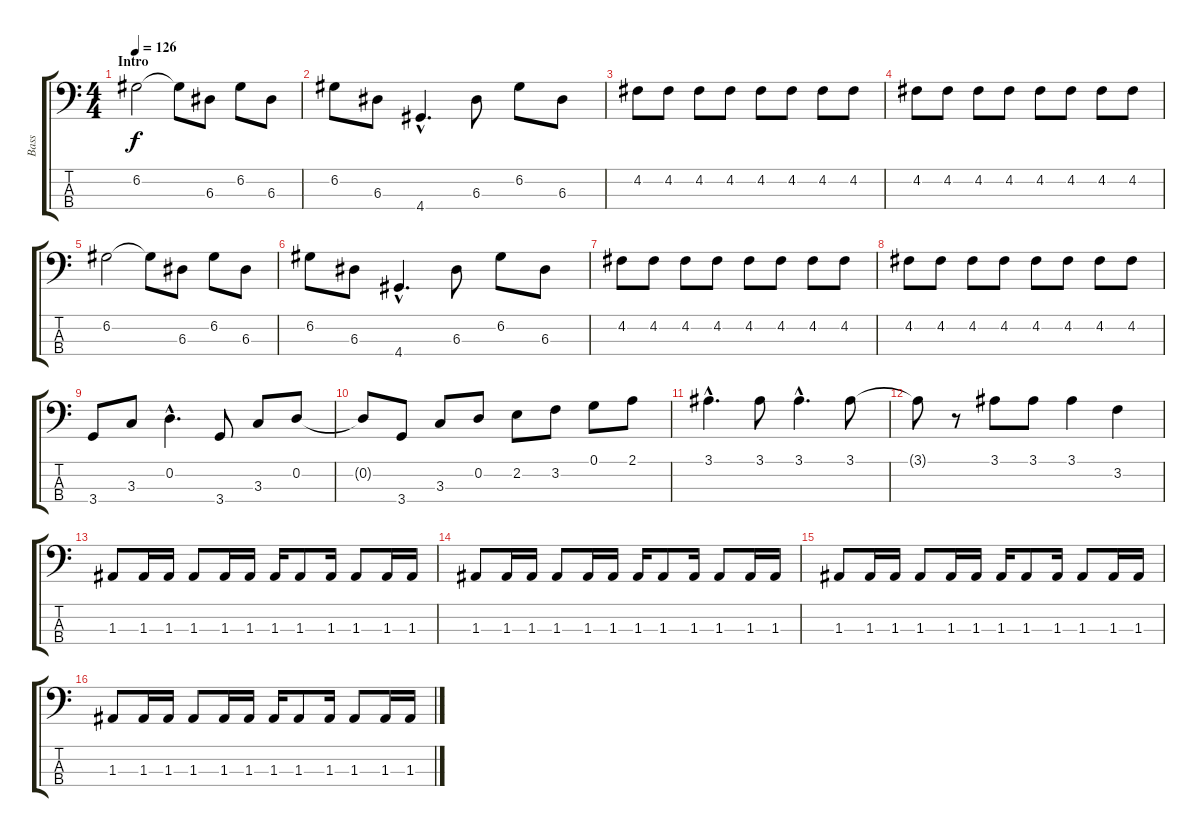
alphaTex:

\track ("Bass" "Bass") {instrument electricbassfinger}
\staff {score tabs}
\tuning (G2 D2 A1 E1) {hide}
\ts (4 4)
\section ("" "Intro")
\tempo 126
\clef f4
\ks c
6.2.2{dy f instrument electricbassfinger} 6.2{t}.8 6.3.8 6.2.8 6.3.8 |
6.2.8 6.3.8 4.4{hac}.4{d} 6.3.8 6.2.8 6.3.8 |
4.2.8 4.2.8 4.2.8 4.2.8 4.2.8 4.2.8 4.2.8 4.2.8 |
4.2.8 4.2.8 4.2.8 4.2.8 4.2.8 4.2.8 4.2.8 4.2.8 |
6.2.2 6.2{t}.8 6.3.8 6.2.8 6.3.8 |
6.2.8 6.3.8 4.4{hac}.4{d} 6.3.8 6.2.8 6.3.8 |
4.2.8 4.2.8 4.2.8 4.2.8 4.2.8 4.2.8 4.2.8 4.2.8 |
4.2.8 4.2.8 4.2.8 4.2.8 4.2.8 4.2.8 4.2.8 4.2.8 |
3.4.8 3.3.8 0.2{hac}.4{d} 3.4.8 3.3.8 0.2.8 |
0.2{t}.8 3.4.8 3.3.8 0.2.8 2.2.8 3.2.8 0.1.8 2.1.8 |
3.1{hac}.4{d} 3.1.8 3.1{hac}.4{d} 3.1.8 |
3.1{t}.8 r.8 3.1.8 3.1.8 3.1.4 3.2.4 |
1.3.8 1.3.16 1.3.16 1.3.8 1.3.16 1.3.16 1.3.16 1.3.8 1.3.16 1.3.8 1.3.16 1.3.16 |
1.3.8 1.3.16 1.3.16 1.3.8 1.3.16 1.3.16 1.3.16 1.3.8 1.3.16 1.3.8 1.3.16 1.3.16 |
1.3.8 1.3.16 1.3.16 1.3.8 1.3.16 1.3.16 1.3.16 1.3.8 1.3.16 1.3.8 1.3.16 1.3.16 |
1.3.8 1.3.16 1.3.16 1.3.8 1.3.16 1.3.16 1.3.16 1.3.8 1.3.16 1.3.8 1.3.16 1.3.16
